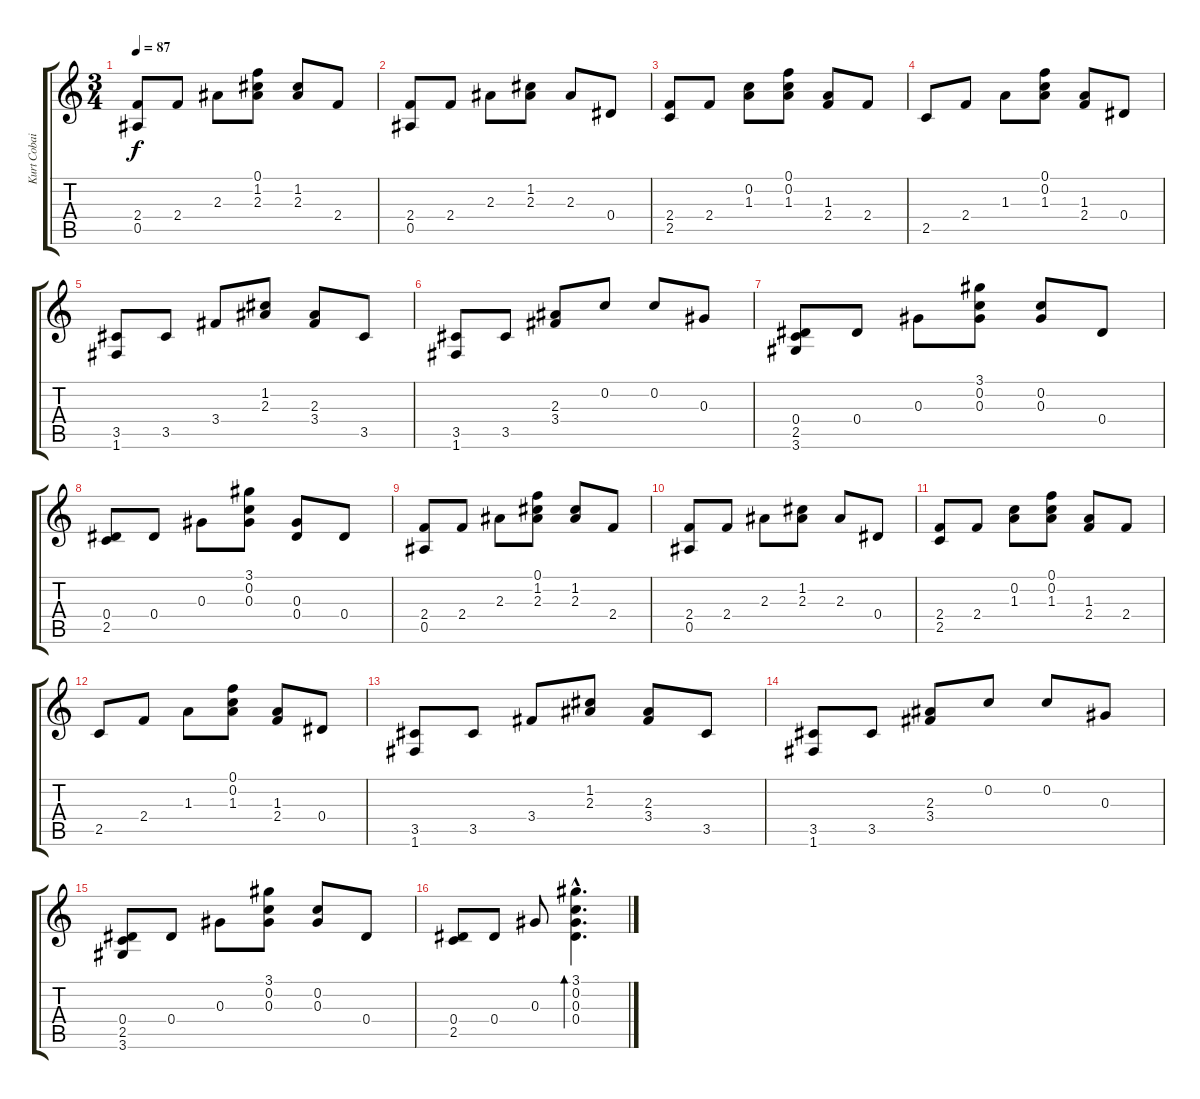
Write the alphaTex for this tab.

\track ("Kurt Cobain (alias Blake)" "Kurt Cobai") {instrument acousticguitarsteel}
\staff {score tabs}
\tuning (F4 C4 Ab3 Eb3 Bb2 F2) {hide}
\ts (3 4)
\tempo 87
\clef g2
\ks c
(2.4 0.5).8{dy f} 2.4.8 2.3.8 (0.1 1.2 2.3).8 (1.2 2.3).8 2.4.8 |
(2.4 0.5).8 2.4.8 2.3.8 (1.2 2.3).8 2.3.8 0.4.8 |
(2.4 2.5).8 2.4.8 (0.2 1.3).8 (0.1 0.2 1.3).8 (1.3 2.4).8 2.4.8 |
2.5.8 2.4.8 1.3.8 (0.1 0.2 1.3).8 (1.3 2.4).8 0.4.8 |
(3.5 1.6).8 3.5.8 3.4.8 (1.2 2.3).8 (2.3 3.4).8 3.5.8 |
(3.5 1.6).8 3.5.8 (2.3 3.4).8 0.2.8 0.2.8 0.3.8 |
(0.4 2.5 3.6).8 0.4.8 0.3.8 (3.1 0.2 0.3).8 (0.2 0.3).8 0.4.8 |
(0.4 2.5).8 0.4.8 0.3.8 (3.1 0.2 0.3).8 (0.3 0.4).8 0.4.8 |
(2.4 0.5).8 2.4.8 2.3.8 (0.1 1.2 2.3).8 (1.2 2.3).8 2.4.8 |
(2.4 0.5).8 2.4.8 2.3.8 (1.2 2.3).8 2.3.8 0.4.8 |
(2.4 2.5).8 2.4.8 (0.2 1.3).8 (0.1 0.2 1.3).8 (1.3 2.4).8 2.4.8 |
2.5.8 2.4.8 1.3.8 (0.1 0.2 1.3).8 (1.3 2.4).8 0.4.8 |
(3.5 1.6).8 3.5.8 3.4.8 (1.2 2.3).8 (2.3 3.4).8 3.5.8 |
(3.5 1.6).8 3.5.8 (2.3 3.4).8 0.2.8 0.2.8 0.3.8 |
(0.4 2.5 3.6).8 0.4.8 0.3.8 (3.1 0.2 0.3).8 (0.2 0.3).8 0.4.8 |
(0.4 2.5).8 0.4.8 0.3.8 (3.1{hac} 0.2{hac} 0.3{hac} 0.4{hac}).4{d bd 120}
